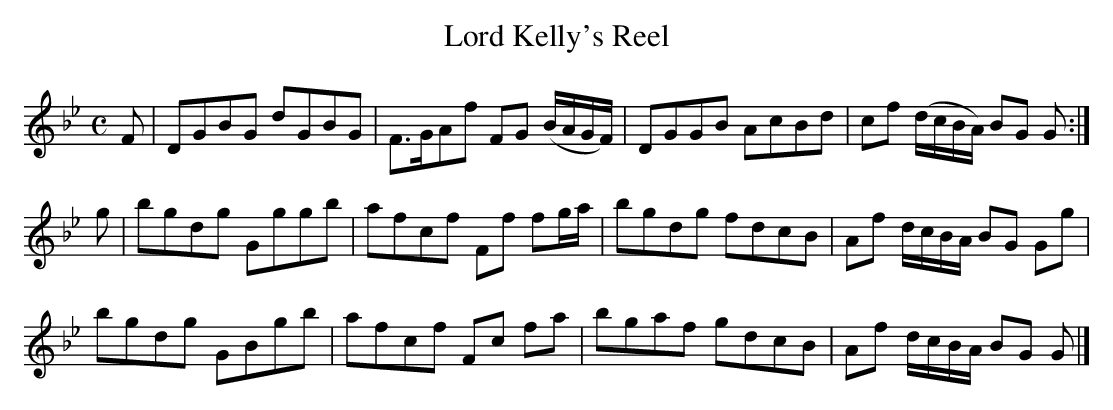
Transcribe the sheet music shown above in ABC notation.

X:1
T:Lord Kelly's Reel
M:C
L:1/8
K:GMin
F|DGBG dGBG|F>GAf FG (B/A/G/F/)|DGGB AcBd|cf (d/c/B/A/) BG G:|
g|bgdg Gggb|afcf  Ff  fg/a/    |bgdg fdcB|Af  d/c/B/A/  BG Gg|
  bgdg GBgb|afcf  Fc  fa       |bgaf gdcB|Af  d/c/B/A/  BG G|]
